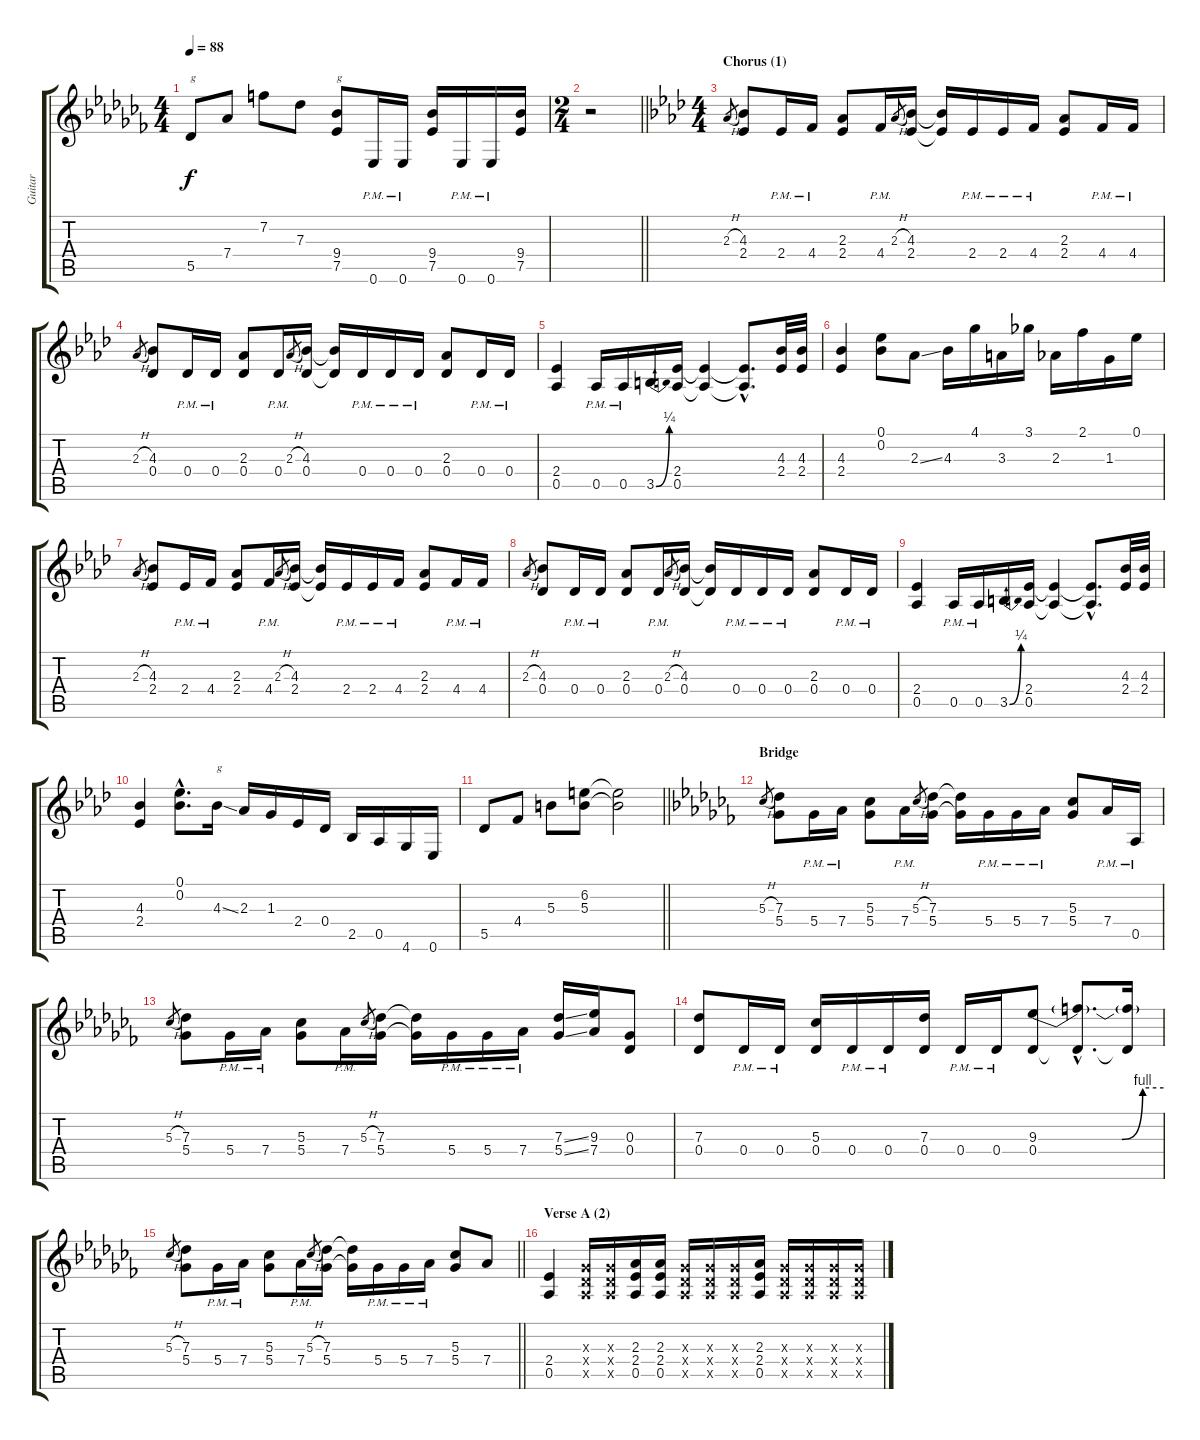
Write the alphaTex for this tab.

\track ("Guitar" "Guitar") {instrument distortionguitar}
\staff {score tabs}
\tuning (Eb4 Bb3 Gb3 Db3 Ab2 Eb2) {hide}
\ts (4 4)
\tempo 88
\clef g2
\ks abminor
5.5.8{txt "g" dy f} 7.4.8 7.2.8 7.3.8 (9.4 7.5).8{txt "g"} 0.6{pm}.16 0.6{pm}.16 (9.4 7.5).16 0.6{pm}.16 0.6{pm}.16 (9.4 7.5).16 |
\ts (2 4)
\barLineRight lightlight
r.2 |
\ts (4 4)
\section ("" "Chorus (1)")
\ks fminor
2.3{h}.8{gr} (4.3 2.4).8 2.4{pm}.16 4.4{pm}.16 (2.3 2.4).8 4.4{pm}.16 2.3{h}.8{gr} (4.3 2.4).16 (4.3{t} 2.4{t}).16 2.4{pm}.16 2.4{pm}.16 4.4{pm}.16 (2.3 2.4).8 4.4{pm}.16 4.4{pm}.16 |
2.3{h}.8{gr} (4.3 0.4).8 0.4{pm}.16 0.4{pm}.16 (2.3 0.4).8 0.4{pm}.16 2.3{h}.8{gr} (4.3 0.4).16 (4.3{t} 0.4{t}).16 0.4{pm}.16 0.4{pm}.16 0.4{pm}.16 (2.3 0.4).8 0.4{pm}.16 0.4{pm}.16 |
(2.4 0.5).4 0.5{pm}.16 0.5{pm}.16 3.5{be (bend 0 0 60 1)}.16 (2.4 0.5).16 (2.4{t} 0.5{t}).4 (2.4{hac t} 0.5{hac t}).8{d} (4.3 2.4).32 (4.3 2.4).32 |
(4.3 2.4).4 (0.1 0.2).8 2.3{ss}.8 4.3.16 4.1.16 3.3.16 3.1.16 2.3.16 2.1.16 1.3.16 0.1.16 |
2.3{h}.8{gr} (4.3 2.4).8 2.4{pm}.16 4.4{pm}.16 (2.3 2.4).8 4.4{pm}.16 2.3{h}.8{gr} (4.3 2.4).16 (4.3{t} 2.4{t}).16 2.4{pm}.16 2.4{pm}.16 4.4{pm}.16 (2.3 2.4).8 4.4{pm}.16 4.4{pm}.16 |
2.3{h}.8{gr} (4.3 0.4).8 0.4{pm}.16 0.4{pm}.16 (2.3 0.4).8 0.4{pm}.16 2.3{h}.8{gr} (4.3 0.4).16 (4.3{t} 0.4{t}).16 0.4{pm}.16 0.4{pm}.16 0.4{pm}.16 (2.3 0.4).8 0.4{pm}.16 0.4{pm}.16 |
(2.4 0.5).4 0.5{pm}.16 0.5{pm}.16 3.5{be (bend 0 0 60 1)}.16 (2.4 0.5).16 (2.4{t} 0.5{t}).4 (2.4{hac t} 0.5{hac t}).8{d} (4.3 2.4).32 (4.3 2.4).32 |
(4.3 2.4).4 (0.1{hac} 0.2{hac}).8{d} 4.3{ss}.16{txt "g"} 2.3.16 1.3.16 2.4.16 0.4.16 2.5.16 0.5.16 4.6.16 0.6.16 |
\barLineRight lightlight
5.5.8 4.4.8 5.3.8 (6.2 5.3).8 (6.2{t} 5.3{t}).2 |
\section ("" "Bridge")
\ks abminor
5.3{h}.8{gr} (7.3 5.4).8 5.4{pm}.16 7.4{pm}.16 (5.3 5.4).8 7.4{pm}.16 5.3{h}.8{gr} (7.3 5.4).16 (7.3{t} 5.4{t}).16 5.4{pm}.16 5.4{pm}.16 7.4{pm}.16 (5.3 5.4).8 7.4{pm}.16 0.5{pm}.16 |
5.3{h}.8{gr} (7.3 5.4).8 5.4{pm}.16 7.4{pm}.16 (5.3 5.4).8 7.4{pm}.16 5.3{h}.8{gr} (7.3 5.4).16 (7.3{t} 5.4{t}).16 5.4{pm}.16 5.4{pm}.16 7.4{pm}.16 (7.3{ss} 5.4{ss}).16 (9.3 7.4).16 (0.3 0.4).8 |
(7.3 0.4).8 0.4{pm}.16 0.4{pm}.16 (5.3 0.4).16 0.4{pm}.16 0.4{pm}.16 (7.3 0.4).16 0.4{pm}.16 0.4{pm}.16 (9.3{be (custom 0 0 40 0 50 4 60 4)} 0.4).8 (9.3{hac t} 0.4{hac t}).8{d} (9.3{t} 0.4{t}).16 |
\barLineRight lightlight
5.3{h}.8{gr} (7.3 5.4).8 5.4{pm}.16 7.4{pm}.16 (5.3 5.4).8 7.4{pm}.16 5.3{h}.8{gr} (7.3 5.4).16 (7.3{t} 5.4{t}).16 5.4{pm}.16 5.4{pm}.16 7.4{pm}.16 (5.3 5.4).8 7.4.8 |
\section ("" "Verse A (2)")
(2.4 0.5).4 (0.3{x} 0.4{x} 0.5{x}).16 (0.3{x} 0.4{x} 0.5{x}).16 (2.3 2.4 0.5).16 (2.3 2.4 0.5).16 (0.3{x} 0.4{x} 0.5{x}).16 (0.3{x} 0.4{x} 0.5{x}).16 (0.3{x} 0.4{x} 0.5{x}).16 (2.3 2.4 0.5).16 (0.3{x} 0.4{x} 0.5{x}).16 (0.3{x} 0.4{x} 0.5{x}).16 (0.3{x} 0.4{x} 0.5{x}).16 (0.3{x} 0.4{x} 0.5{x}).16
